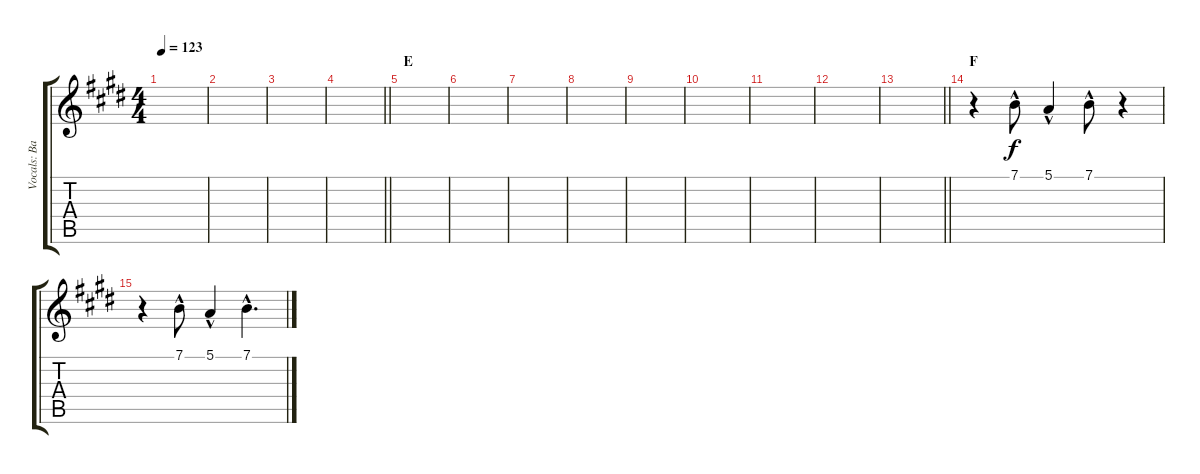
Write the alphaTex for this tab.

\track ("Vocals: Band" "Vocals: Ba") {instrument choiraahs}
\staff {score tabs}
\tuning (E4 B3 G3 D3 A2 E2) {hide}
\ts (4 4)
\tempo 123
\clef g2
\ks e
|
|
|
\barLineRight lightlight
|
\section ("" "E")
|
|
|
|
|
|
|
|
\barLineRight lightlight
|
\section ("" "F")
r.4 7.1{hac}.8 5.1{hac}.4 7.1{hac}.8 r.4 |
r.4 7.1{hac}.8 5.1{hac}.4 7.1{hac}.4{d}
